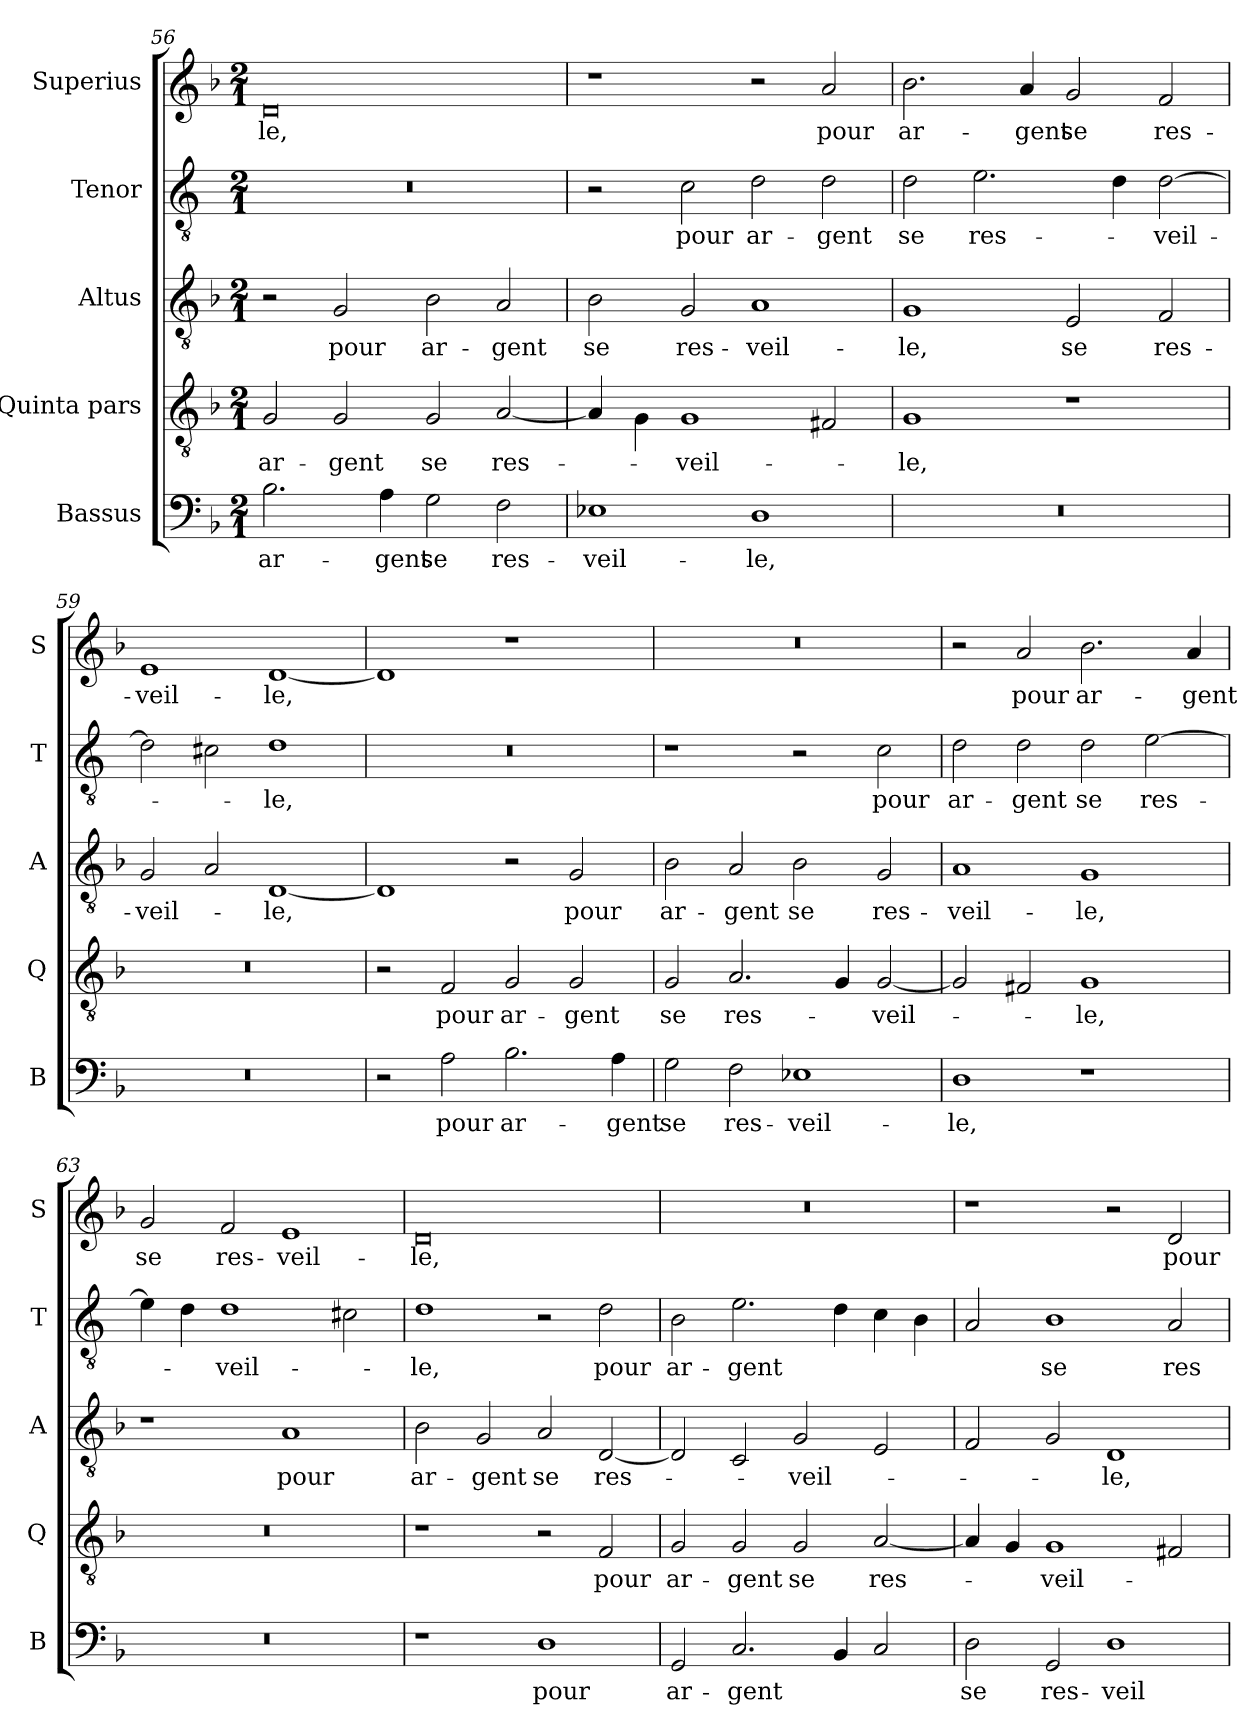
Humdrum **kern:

**kern	**text	**kern	**text	**kern	**text	**kern	**text	**kern	**text
*part5	*part5	*part4	*part4	*part3	*part3	*part2	*part2	*part1	*part1
*staff5	*staff5	*staff4	*staff4	*staff3	*staff3	*staff2	*staff2	*staff1	*staff1
*I"Bassus	*	*I"Quinta pars	*	*I"Altus	*	*I"Tenor	*	*I"Superius	*
*I'B	*	*I'Q	*	*I'A	*	*I'T	*	*I'S	*
*clefF4	*	*clefGv2	*	*clefGv2	*	*clefGv2	*	*clefG2	*
*k[b-]	*	*k[b-]	*	*k[b-]	*	*k[]	*	*k[b-]	*
*M2/1	*	*M2/1	*	*M2/1	*	*M2/1	*	*M2/1	*
=56	=56	=56	=56	=56	=56	=56	=56	=56	=56
2.B-\	ar-	2G/	ar-	2r	.	0r	.	0d	-le,
.	.	2G/	-gent	2G/	pour	.	.	.	.
4A\	-gent	.	.	.	.	.	.	.	.
2G\	se	2G/	se	2B-\	ar-	.	.	.	.
2F\	res-	[2A/	res-	2A/	-gent	.	.	.	.
=57	=57	=57	=57	=57	=57	=57	=57	=57	=57
1E-X	-veil-	4A/]	.	2B-\	se	2r	.	1r	.
.	.	4G\	.	.	.	.	.	.	.
.	.	1G	-veil-	2G/	res-	2c\	pour	.	.
1D	-le,	.	.	1A	-veil-	2d\	ar-	2r	.
.	.	2F#X/	.	.	.	2d\	-gent	2a/	pour
=58	=58	=58	=58	=58	=58	=58	=58	=58	=58
0r	.	1G	-le,	1G	-le,	2d\	se	2.b-\	ar-
.	.	.	.	.	.	2.e\	res-	.	.
.	.	.	.	.	.	.	.	4a/	-gent
.	.	1r	.	2E/	se	.	.	2g/	se
.	.	.	.	.	.	4d\	.	.	.
.	.	.	.	2F/	res-	[2d\	-veil-	2f/	res-
=59	=59	=59	=59	=59	=59	=59	=59	=59	=59
0r	.	0r	.	2G/	-veil-	2d\]	.	1e	-veil-
.	.	.	.	2A/	.	2c#X\	.	.	.
.	.	.	.	[1D	-le,	1d	-le,	[1d	-le,
=60	=60	=60	=60	=60	=60	=60	=60	=60	=60
2r	.	2r	.	1D]	.	0r	.	1d]	.
2A\	pour	2F/	pour	.	.	.	.	.	.
2.B-\	ar-	2G/	ar-	2r	.	.	.	1r	.
.	.	2G/	-gent	2G/	pour	.	.	.	.
4A\	-gent	.	.	.	.	.	.	.	.
=61	=61	=61	=61	=61	=61	=61	=61	=61	=61
2G\	se	2G/	se	2B-\	ar-	1r	.	0r	.
2F\	res-	2.A/	res-	2A/	-gent	.	.	.	.
1E-X	-veil-	.	.	2B-\	se	2r	.	.	.
.	.	4G/	.	.	.	.	.	.	.
.	.	[2G/	-veil-	2G/	res-	2c\	pour	.	.
=62	=62	=62	=62	=62	=62	=62	=62	=62	=62
1D	-le,	2G/]	.	1A	-veil-	2d\	ar-	2r	.
.	.	2F#X/	.	.	.	2d\	-gent	2a/	pour
1r	.	1G	-le,	1G	-le,	2d\	se	2.b-\	ar-
.	.	.	.	.	.	[2e\	res-	.	.
.	.	.	.	.	.	.	.	4a/	-gent
=63	=63	=63	=63	=63	=63	=63	=63	=63	=63
0r	.	0r	.	1r	.	4e\]	.	2g/	se
.	.	.	.	.	.	4d\	.	.	.
.	.	.	.	.	.	1d	-veil-	2f/	-res-
.	.	.	.	1A	pour	.	.	1e	-veil-
.	.	.	.	.	.	2c#X\	.	.	.
=64	=64	=64	=64	=64	=64	=64	=64	=64	=64
1r	.	1r	.	2B-\	ar-	1d	-le,	0d	-le,
.	.	.	.	2G/	-gent	.	.	.	.
1D	pour	2r	.	2A/	se	2r	.	.	.
.	.	2F/	pour	[2D/	res-	2d\	pour	.	.
=65	=65	=65	=65	=65	=65	=65	=65	=65	=65
2GG/	ar-	2G/	ar-	2D/]	.	2B\	ar-	0r	.
2.C/	-gent	2G/	-gent	2C/	.	2.e\	-gent	.	.
.	.	2G/	se	2G/	-veil-	.	.	.	.
4BB-/	.	.	.	.	.	4d\	.	.	.
2C/	.	[2A/	res-	2E/	.	4c\	.	.	.
.	.	.	.	.	.	4B\	.	.	.
=66	=66	=66	=66	=66	=66	=66	=66	=66	=66
2D\	se	4A/]	.	2F/	.	2A/	.	1r	.
.	.	4G/	.	.	.	.	.	.	.
2GG/	res-	1G	-veil-	2G/	.	1B	se	.	.
1D	-veil-	.	.	1D	-le,	.	.	2r	.
.	.	2F#X/	.	.	.	2A/	res-	2d/	pour
=	=	=	=	=	=	=	=	=	=
*-	*-	*-	*-	*-	*-	*-	*-	*-	*-
